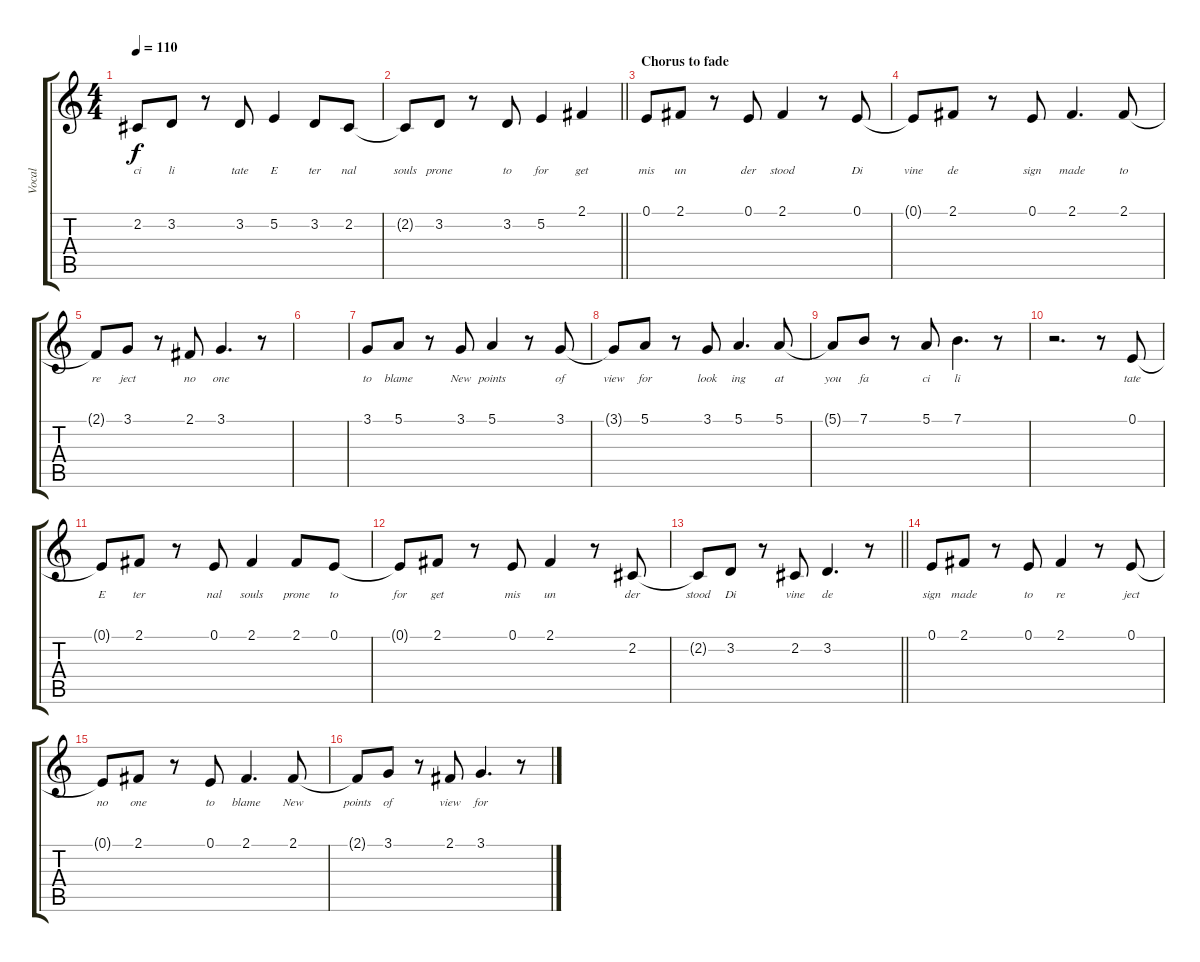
\track ("Vocal" "Vocal") {instrument acousticgrandpiano}
\staff {score tabs}
\tuning (E4 B3 G3 D3 A2 E2) {hide}
\ts (4 4)
\tempo 110
\clef g2
\ks c
2.2{t}.8{lyrics (0 "ci") lyrics (1 "") lyrics (2 "") lyrics (3 "") lyrics (4 "") dy f} 3.2.8{lyrics (0 "li") lyrics (1 "") lyrics (2 "") lyrics (3 "") lyrics (4 "")} r.8 3.2.8{lyrics (0 "tate") lyrics (1 "") lyrics (2 "") lyrics (3 "") lyrics (4 "")} 5.2.4{lyrics (0 "E") lyrics (1 "") lyrics (2 "") lyrics (3 "") lyrics (4 "")} 3.2.8{lyrics (0 "ter") lyrics (1 "") lyrics (2 "") lyrics (3 "") lyrics (4 "")} 2.2.8{lyrics (0 "nal") lyrics (1 "") lyrics (2 "") lyrics (3 "") lyrics (4 "")} |
\barLineRight lightlight
2.2{t}.8{lyrics (0 "souls") lyrics (1 "") lyrics (2 "") lyrics (3 "") lyrics (4 "")} 3.2.8{lyrics (0 "prone") lyrics (1 "") lyrics (2 "") lyrics (3 "") lyrics (4 "")} r.8 3.2.8{lyrics (0 "to") lyrics (1 "") lyrics (2 "") lyrics (3 "") lyrics (4 "")} 5.2.4{lyrics (0 "for") lyrics (1 "") lyrics (2 "") lyrics (3 "") lyrics (4 "")} 2.1.4{lyrics (0 "get") lyrics (1 "") lyrics (2 "") lyrics (3 "") lyrics (4 "")} |
\section ("" "Chorus to fade")
0.1.8{lyrics (0 "mis") lyrics (1 "") lyrics (2 "") lyrics (3 "") lyrics (4 "")} 2.1.8{lyrics (0 "un") lyrics (1 "") lyrics (2 "") lyrics (3 "") lyrics (4 "")} r.8 0.1.8{lyrics (0 "der") lyrics (1 "") lyrics (2 "") lyrics (3 "") lyrics (4 "")} 2.1.4{lyrics (0 "stood") lyrics (1 "") lyrics (2 "") lyrics (3 "") lyrics (4 "")} r.8 0.1.8{lyrics (0 "Di") lyrics (1 "") lyrics (2 "") lyrics (3 "") lyrics (4 "")} |
0.1{t}.8{lyrics (0 "vine") lyrics (1 "") lyrics (2 "") lyrics (3 "") lyrics (4 "")} 2.1.8{lyrics (0 "de") lyrics (1 "") lyrics (2 "") lyrics (3 "") lyrics (4 "")} r.8 0.1.8{lyrics (0 "sign") lyrics (1 "") lyrics (2 "") lyrics (3 "") lyrics (4 "")} 2.1.4{d lyrics (0 "made") lyrics (1 "") lyrics (2 "") lyrics (3 "") lyrics (4 "")} 2.1.8{lyrics (0 "to") lyrics (1 "") lyrics (2 "") lyrics (3 "") lyrics (4 "")} |
2.1{t}.8{lyrics (0 "re") lyrics (1 "") lyrics (2 "") lyrics (3 "") lyrics (4 "")} 3.1.8{lyrics (0 "ject") lyrics (1 "") lyrics (2 "") lyrics (3 "") lyrics (4 "")} r.8 2.1.8{lyrics (0 "no") lyrics (1 "") lyrics (2 "") lyrics (3 "") lyrics (4 "")} 3.1.4{d lyrics (0 "one") lyrics (1 "") lyrics (2 "") lyrics (3 "") lyrics (4 "")} r.8 |
|
3.1.8{lyrics (0 "to") lyrics (1 "") lyrics (2 "") lyrics (3 "") lyrics (4 "")} 5.1.8{lyrics (0 "blame") lyrics (1 "") lyrics (2 "") lyrics (3 "") lyrics (4 "")} r.8 3.1.8{lyrics (0 "New") lyrics (1 "") lyrics (2 "") lyrics (3 "") lyrics (4 "")} 5.1.4{lyrics (0 "points") lyrics (1 "") lyrics (2 "") lyrics (3 "") lyrics (4 "")} r.8 3.1.8{lyrics (0 "of") lyrics (1 "") lyrics (2 "") lyrics (3 "") lyrics (4 "")} |
3.1{t}.8{lyrics (0 "view") lyrics (1 "") lyrics (2 "") lyrics (3 "") lyrics (4 "")} 5.1.8{lyrics (0 "for") lyrics (1 "") lyrics (2 "") lyrics (3 "") lyrics (4 "")} r.8 3.1.8{lyrics (0 "look") lyrics (1 "") lyrics (2 "") lyrics (3 "") lyrics (4 "")} 5.1.4{d lyrics (0 "ing") lyrics (1 "") lyrics (2 "") lyrics (3 "") lyrics (4 "")} 5.1.8{lyrics (0 "at") lyrics (1 "") lyrics (2 "") lyrics (3 "") lyrics (4 "")} |
5.1{t}.8{lyrics (0 "you") lyrics (1 "") lyrics (2 "") lyrics (3 "") lyrics (4 "")} 7.1.8{lyrics (0 "fa") lyrics (1 "") lyrics (2 "") lyrics (3 "") lyrics (4 "")} r.8 5.1.8{lyrics (0 "ci") lyrics (1 "") lyrics (2 "") lyrics (3 "") lyrics (4 "")} 7.1.4{d lyrics (0 "li") lyrics (1 "") lyrics (2 "") lyrics (3 "") lyrics (4 "")} r.8 |
r.2{d} r.8 0.1.8{lyrics (0 "tate") lyrics (1 "") lyrics (2 "") lyrics (3 "") lyrics (4 "")} |
0.1{t}.8{lyrics (0 "E") lyrics (1 "") lyrics (2 "") lyrics (3 "") lyrics (4 "")} 2.1.8{lyrics (0 "ter") lyrics (1 "") lyrics (2 "") lyrics (3 "") lyrics (4 "")} r.8 0.1.8{lyrics (0 "nal") lyrics (1 "") lyrics (2 "") lyrics (3 "") lyrics (4 "")} 2.1.4{lyrics (0 "souls") lyrics (1 "") lyrics (2 "") lyrics (3 "") lyrics (4 "")} 2.1.8{lyrics (0 "prone") lyrics (1 "") lyrics (2 "") lyrics (3 "") lyrics (4 "")} 0.1.8{lyrics (0 "to") lyrics (1 "") lyrics (2 "") lyrics (3 "") lyrics (4 "")} |
0.1{t}.8{lyrics (0 "for") lyrics (1 "") lyrics (2 "") lyrics (3 "") lyrics (4 "")} 2.1.8{lyrics (0 "get") lyrics (1 "") lyrics (2 "") lyrics (3 "") lyrics (4 "")} r.8 0.1.8{lyrics (0 "mis") lyrics (1 "") lyrics (2 "") lyrics (3 "") lyrics (4 "")} 2.1.4{lyrics (0 "un") lyrics (1 "") lyrics (2 "") lyrics (3 "") lyrics (4 "")} r.8 2.2.8{lyrics (0 "der") lyrics (1 "") lyrics (2 "") lyrics (3 "") lyrics (4 "")} |
\barLineRight lightlight
2.2{t}.8{lyrics (0 "stood") lyrics (1 "") lyrics (2 "") lyrics (3 "") lyrics (4 "")} 3.2.8{lyrics (0 "Di") lyrics (1 "") lyrics (2 "") lyrics (3 "") lyrics (4 "")} r.8 2.2.8{lyrics (0 "vine") lyrics (1 "") lyrics (2 "") lyrics (3 "") lyrics (4 "")} 3.2.4{d lyrics (0 "de") lyrics (1 "") lyrics (2 "") lyrics (3 "") lyrics (4 "")} r.8 |
0.1.8{lyrics (0 "sign") lyrics (1 "") lyrics (2 "") lyrics (3 "") lyrics (4 "")} 2.1.8{lyrics (0 "made") lyrics (1 "") lyrics (2 "") lyrics (3 "") lyrics (4 "")} r.8 0.1.8{lyrics (0 "to") lyrics (1 "") lyrics (2 "") lyrics (3 "") lyrics (4 "")} 2.1.4{lyrics (0 "re") lyrics (1 "") lyrics (2 "") lyrics (3 "") lyrics (4 "")} r.8 0.1.8{lyrics (0 "ject") lyrics (1 "") lyrics (2 "") lyrics (3 "") lyrics (4 "")} |
0.1{t}.8{lyrics (0 "no") lyrics (1 "") lyrics (2 "") lyrics (3 "") lyrics (4 "")} 2.1.8{lyrics (0 "one") lyrics (1 "") lyrics (2 "") lyrics (3 "") lyrics (4 "")} r.8 0.1.8{lyrics (0 "to") lyrics (1 "") lyrics (2 "") lyrics (3 "") lyrics (4 "")} 2.1.4{d lyrics (0 "blame") lyrics (1 "") lyrics (2 "") lyrics (3 "") lyrics (4 "")} 2.1.8{lyrics (0 "New") lyrics (1 "") lyrics (2 "") lyrics (3 "") lyrics (4 "")} |
2.1{t}.8{lyrics (0 "points") lyrics (1 "") lyrics (2 "") lyrics (3 "") lyrics (4 "")} 3.1.8{lyrics (0 "of") lyrics (1 "") lyrics (2 "") lyrics (3 "") lyrics (4 "")} r.8 2.1.8{lyrics (0 "view") lyrics (1 "") lyrics (2 "") lyrics (3 "") lyrics (4 "")} 3.1.4{d lyrics (0 "for") lyrics (1 "") lyrics (2 "") lyrics (3 "") lyrics (4 "")} r.8
